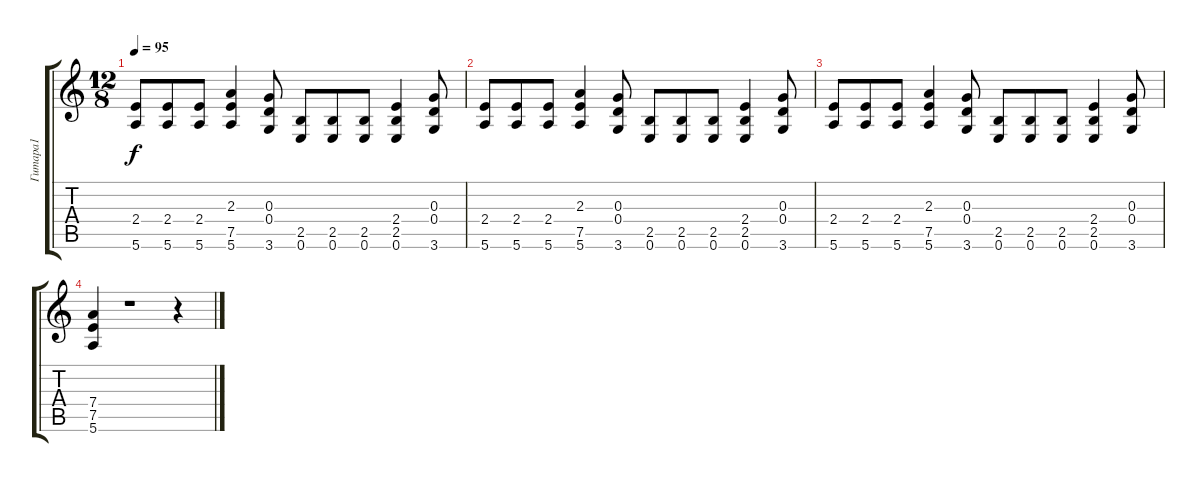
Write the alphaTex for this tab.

\track ("Гитара1" "Гитара1") {instrument distortionguitar}
\staff {score tabs}
\tuning (E4 B3 G3 D3 A2 E2) {hide}
\ts (12 8)
\tempo 95
\clef g2
\ks c
(2.4 5.6).8{dy f} (2.4 5.6).8 (2.4 5.6).8 (2.3 7.5 5.6).4 (0.3 0.4 3.6).8 (2.5 0.6).8 (2.5 0.6).8 (2.5 0.6).8 (2.4 2.5 0.6).4 (0.3 0.4 3.6).8 |
(2.4 5.6).8 (2.4 5.6).8 (2.4 5.6).8 (2.3 7.5 5.6).4 (0.3 0.4 3.6).8 (2.5 0.6).8 (2.5 0.6).8 (2.5 0.6).8 (2.4 2.5 0.6).4 (0.3 0.4 3.6).8 |
(2.4 5.6).8 (2.4 5.6).8 (2.4 5.6).8 (2.3 7.5 5.6).4 (0.3 0.4 3.6).8 (2.5 0.6).8 (2.5 0.6).8 (2.5 0.6).8 (2.4 2.5 0.6).4 (0.3 0.4 3.6).8 |
(7.4 7.5 5.6).4 r.1 r.4
